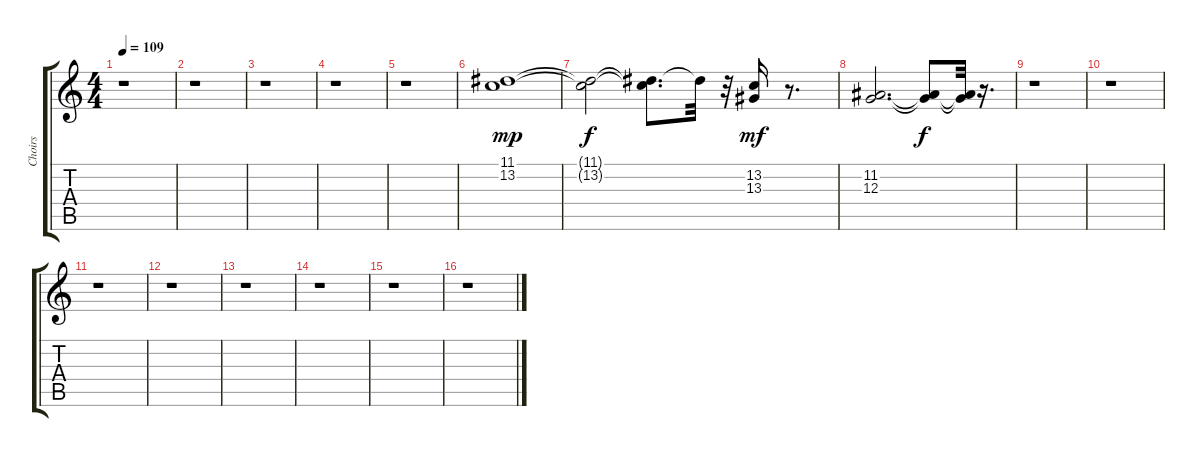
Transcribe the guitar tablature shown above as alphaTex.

\track ("Choirs" "Choirs") {instrument ocarina}
\staff {score tabs}
\tuning (E4 B3 G3 D3 A2 E2) {hide}
\ts (4 4)
\tempo 109
\clef g2
\ks c
r.1{dy mp} |
r.1 |
r.1 |
r.1 |
r.1 |
(11.1 13.2).1{volume 0} |
(11.1{t} 13.2{t}).2{dy f} (11.1{t} 13.2{t}).8{d} 11.1{t}.32 r.32 (13.2 13.3).16{dy mf volume 14} r.8{d} |
(11.2 12.3).2{d} (11.2{t} 12.3{t}).8{dy f} (11.2{t} 12.3{t}).32 r.16{d} |
r.1 |
r.1 |
r.1 |
r.1 |
r.1 |
r.1 |
r.1 |
r.1
